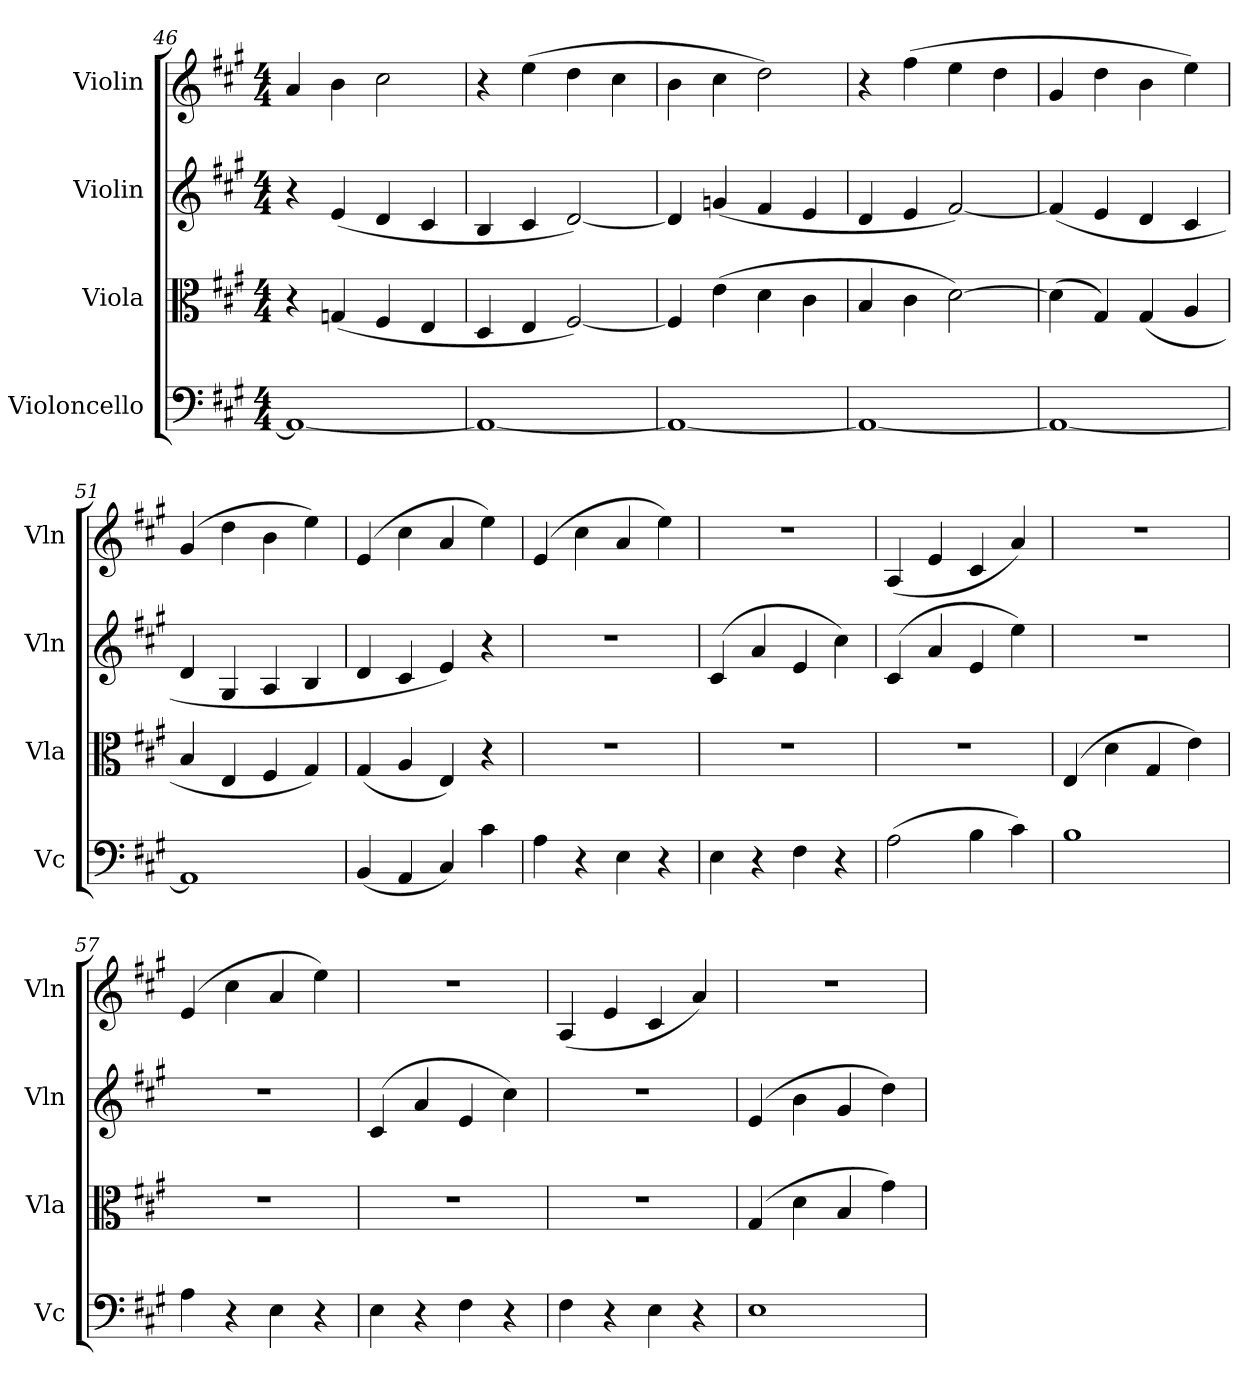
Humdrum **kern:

**kern	**kern	**kern	**kern
*part4	*part3	*part2	*part1
*staff4	*staff3	*staff2	*staff1
*I"Violoncello	*I"Viola	*I"Violin	*I"Violin
*I'Vc	*I'Vla	*I'Vln	*I'Vln
*clefF4	*clefC3	*clefG2	*clefG2
*k[f#c#g#]	*k[f#c#g#]	*k[f#c#g#]	*k[f#c#g#]
*M4/4	*M4/4	*M4/4	*M4/4
=46	=46	=46	=46
1AA_	4r	4r	4a/
.	(4Gn/	(4e/	4b\
.	4F#/	4d/	2cc#\
.	4E/	4c#/	.
=47	=47	=47	=47
1AA_	4D/	4B/	4r
.	4E/	4c#/	(4ee\
.	[2F#/)	[2d/)	4dd\
.	.	.	4cc#\
=48	=48	=48	=48
1AA_	4F#/]	4d/]	4b\
.	(4e\	(4gn/	4cc#\
.	4d\	4f#/	2dd\)
.	4c#\	4e/	.
=49	=49	=49	=49
1AA_	4B/	4d/	4r
.	4c#\	4e/	(4ff#\
.	[2d\)	[2f#/)	4ee\
.	.	.	4dd\
=50	=50	=50	=50
1AA_	(4d\]	(4f#/]	4g#/
.	4G#/)	4e/	4dd\
.	(4G#/	4d/	4b\
.	4A/	4c#/	4ee\)
=51	=51	=51	=51
1AA]	4B/	4d/	(4g#/
.	4E/	4G#/	4dd\
.	4F#/	4A/	4b\
.	4G#/)	4B/	4ee\)
=52	=52	=52	=52
(4BB/	(4G#/	4d/	(4e/
4AA/	4A/	4c#/	4cc#\
4C#/)	4E/)	4e/)	4a/
4c#\	4r	4r	4ee\)
=53	=53	=53	=53
4A\	1r	1r	(4e/
4r	.	.	4cc#\
4E\	.	.	4a/
4r	.	.	4ee\)
=54	=54	=54	=54
4E\	1r	(4c#/	1r
4r	.	4a/	.
4F#\	.	4e/	.
4r	.	4cc#\)	.
=55	=55	=55	=55
(2A\	1r	(4c#/	(4A/
.	.	4a/	4e/
4B\	.	4e/	4c#/
4c#\)	.	4ee\)	4a/)
=56	=56	=56	=56
1B	(4E/	1r	1r
.	4d\	.	.
.	4G#/	.	.
.	4e\)	.	.
=57	=57	=57	=57
4A\	1r	1r	(4e/
4r	.	.	4cc#\
4E\	.	.	4a/
4r	.	.	4ee\)
=58	=58	=58	=58
4E\	1r	(4c#/	1r
4r	.	4a/	.
4F#\	.	4e/	.
4r	.	4cc#\)	.
=59	=59	=59	=59
4F#\	1r	1r	(4A/
4r	.	.	4e/
4E\	.	.	4c#/
4r	.	.	4a/)
=60	=60	=60	=60
1E	(4G#/	(4e/	1r
.	4d\	4b\	.
.	4B/	4g#/	.
.	4g#\)	4dd\)	.
=	=	=	=
*-	*-	*-	*-
